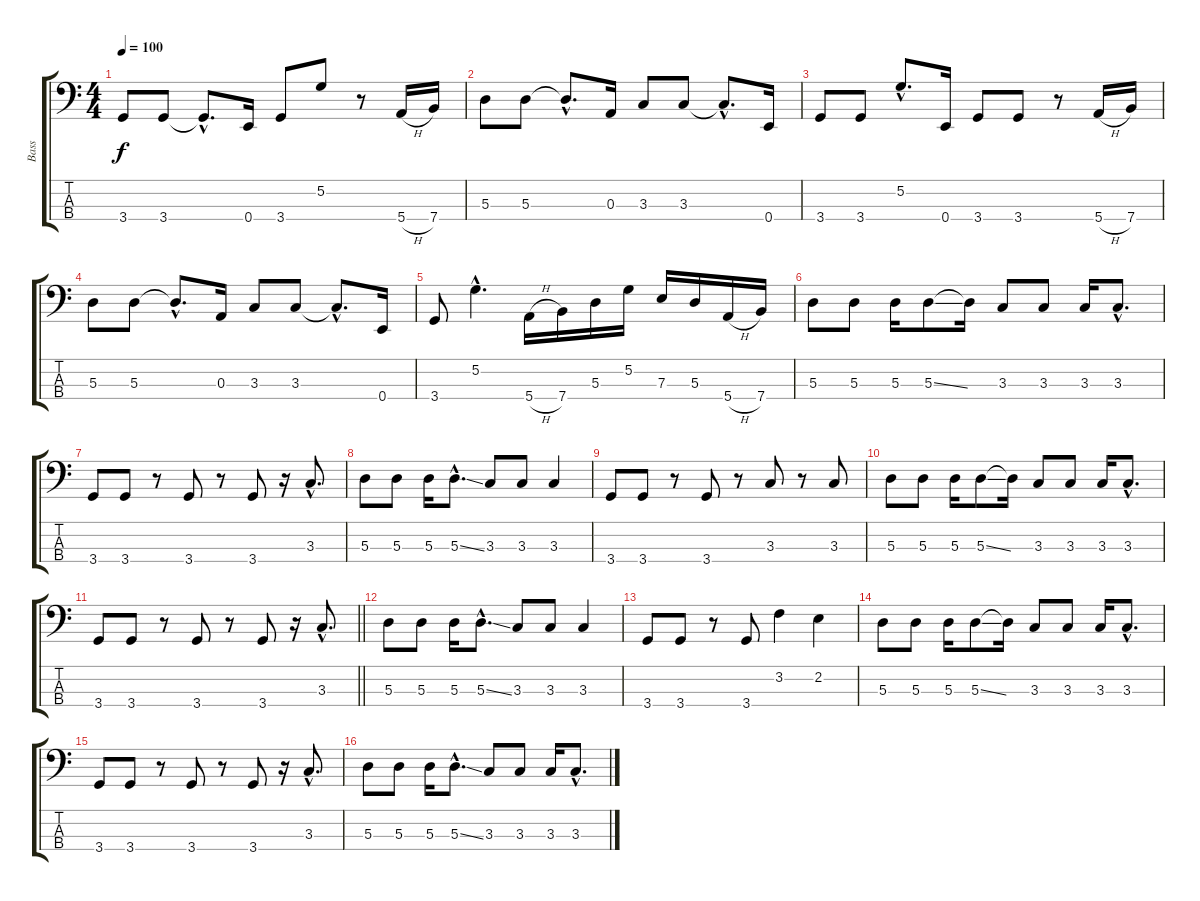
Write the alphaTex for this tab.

\track ("Bass" "Bass") {instrument electricbassfinger}
\staff {score tabs}
\tuning (G2 D2 A1 E1) {hide}
\ts (4 4)
\tempo 100
\clef f4
\ks c
3.4.8{dy f} 3.4.8 3.4{hac t}.8{d} 0.4.16 3.4.8 5.2.8 r.8 5.4{h}.16 7.4.16 |
5.3.8 5.3.8 5.3{hac t}.8{d} 0.3.16 3.3.8 3.3.8 3.3{hac t}.8{d} 0.4.16 |
3.4.8 3.4.8 5.2{hac}.8{d} 0.4.16 3.4.8 3.4.8 r.8 5.4{h}.16 7.4.16 |
5.3.8 5.3.8 5.3{hac t}.8{d} 0.3.16 3.3.8 3.3.8 3.3{hac t}.8{d} 0.4.16 |
3.4.8 5.2{hac}.4{d} 5.4{h}.16 7.4.16 5.3.16 5.2.16 7.3.16 5.3.16 5.4{h}.16 7.4.16 |
5.3.8 5.3.8 5.3.16 5.3{ss}.8 5.3{t}.16 3.3.8 3.3.8 3.3.16 3.3{hac}.8{d} |
3.4.8 3.4.8 r.8 3.4.8 r.8 3.4.8 r.16 3.3{hac}.8{d} |
5.3.8 5.3.8 5.3.16 5.3{ss hac}.8{d} 3.3.8 3.3.8 3.3.4 |
3.4.8 3.4.8 r.8 3.4.8 r.8 3.3.8 r.8 3.3.8 |
5.3.8 5.3.8 5.3.16 5.3{ss}.8 5.3{t}.16 3.3.8 3.3.8 3.3.16 3.3{hac}.8{d} |
\barLineRight lightlight
3.4.8 3.4.8 r.8 3.4.8 r.8 3.4.8 r.16 3.3{hac}.8{d} |
5.3.8 5.3.8 5.3.16 5.3{ss hac}.8{d} 3.3.8 3.3.8 3.3.4 |
3.4.8 3.4.8 r.8 3.4.8 3.2.4 2.2.4 |
5.3.8 5.3.8 5.3.16 5.3{ss}.8 5.3{t}.16 3.3.8 3.3.8 3.3.16 3.3{hac}.8{d} |
3.4.8 3.4.8 r.8 3.4.8 r.8 3.4.8 r.16 3.3{hac}.8{d} |
5.3.8 5.3.8 5.3.16 5.3{ss hac}.8{d} 3.3.8 3.3.8 3.3.16 3.3{hac}.8{d}
